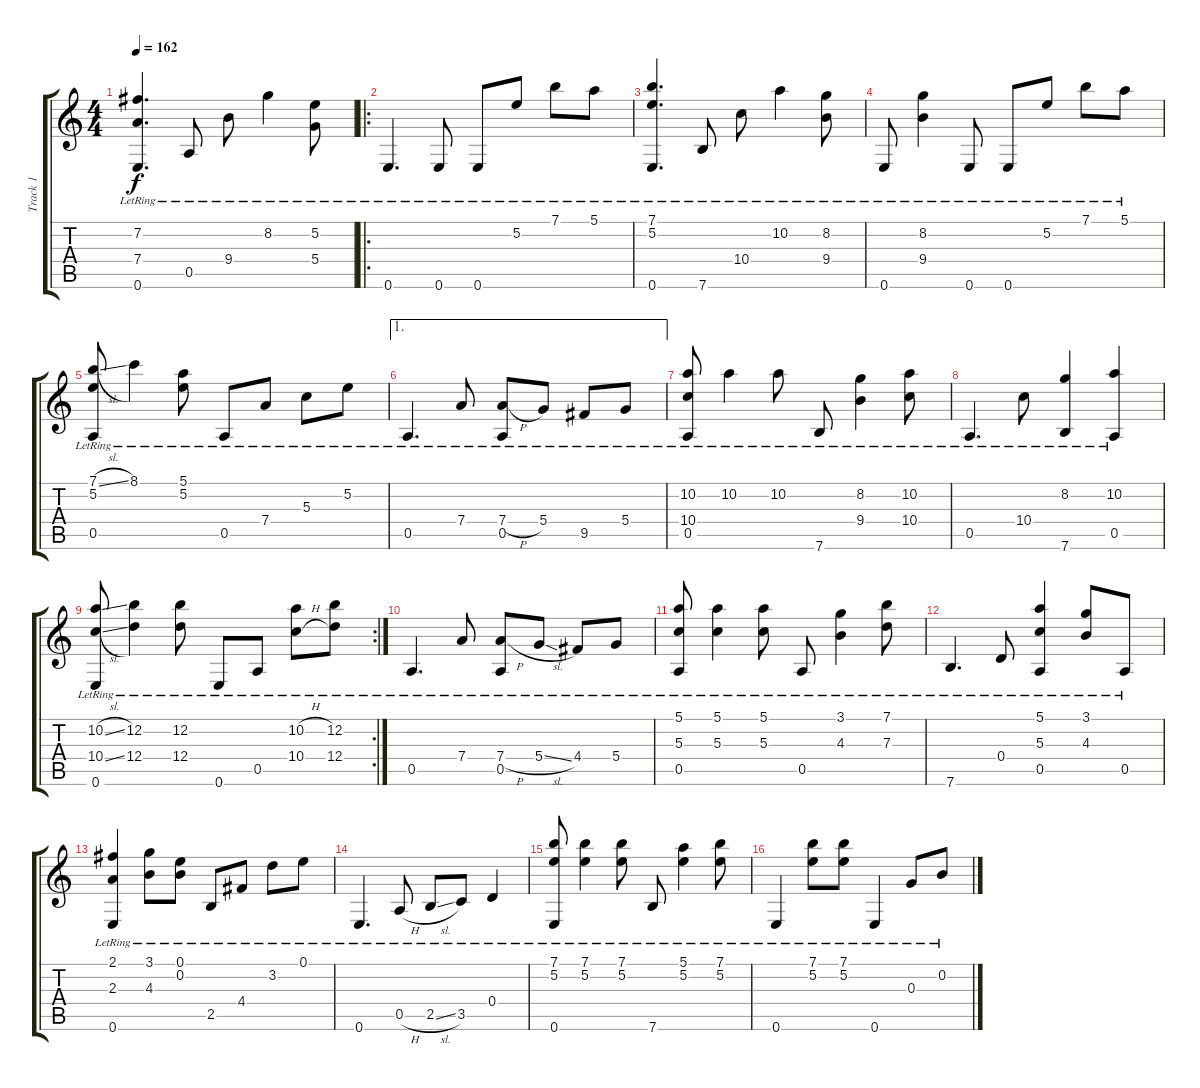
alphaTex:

\track ("Track 1" "Track 1") {instrument acousticguitarnylon}
\staff {score tabs}
\tuning (E4 B3 G3 D3 A2 E2) {hide}
\ts (4 4)
\tempo 162
\clef g2
\ks c
(7.2{lr} 7.4{lr} 0.6{lr}).4{d dy f} 0.5{lr}.8 9.4{lr}.8 8.2{lr}.4 (5.2{lr} 5.4{lr}).8 |
\ro
0.6{lr}.4{d} 0.6{lr}.8 0.6{lr}.8 5.2{lr}.8 7.1{lr}.8 5.1{lr}.8 |
(7.1{lr} 5.2{lr} 0.6{lr}).4{d} 7.6{lr}.8 10.4{lr}.8 10.2{lr}.4 (8.2{lr} 9.4{lr}).8 |
0.6{lr}.8 (8.2{lr} 9.4{lr}).4 0.6{lr}.8 0.6{lr}.8 5.2{lr}.8 7.1{lr}.8 5.1{lr}.8 |
(7.1{sl lr} 5.2{lr} 0.5{lr}).8 8.1{lr}.4 (5.1{lr} 5.2{lr}).8 0.5{lr}.8 7.4{lr}.8 5.3{lr}.8 5.2{lr}.8 |
\ae 1
0.5{lr}.4{d} 7.4{lr}.8 (7.4{h lr} 0.5{lr}).8 5.4{lr}.8 9.5{lr}.8 5.4{lr}.8 |
(10.2{lr} 10.4{lr} 0.5{lr}).8 10.2{lr}.4 10.2{lr}.8 7.6{lr}.8 (8.2{lr} 9.4{lr}).4 (10.2{lr} 10.4{lr}).8 |
0.5{lr}.4{d} 10.4{lr}.8 (8.2{lr} 7.6{lr}).4 (10.2{lr} 0.5{lr}).4 |
\rc 2
(10.2{sl lr} 10.4{sl lr} 0.6{lr}).8 (12.2{lr} 12.4{lr}).4 (12.2{lr} 12.4{lr}).8 0.6{lr}.8 0.5{lr}.8 (10.2{h lr} 10.4{h lr}).8 (12.2{lr} 12.4{lr}).8 |
0.5{lr}.4{d} 7.4{lr}.8 (7.4{h lr} 0.5{lr}).8 5.4{sl lr}.8 4.4{lr}.8 5.4{lr}.8 |
(5.1{lr} 5.3{lr} 0.5{lr}).8 (5.1{lr} 5.3{lr}).4 (5.1{lr} 5.3{lr}).8 0.5{lr}.8 (3.1{lr} 4.3{lr}).4 (7.1{lr} 7.3{lr}).8 |
7.6{lr}.4{d} 0.4{lr}.8 (5.1{lr} 5.3{lr} 0.5{lr}).4 (3.1{lr} 4.3{lr}).8 0.5{lr}.8 |
(2.1{lr} 2.3{lr} 0.6{lr}).4 (3.1{lr} 4.3{lr}).8 (0.1{lr} 0.2{lr}).8 2.5{lr}.8 4.4{lr}.8 3.2{lr}.8 0.1{lr}.8 |
0.6{lr}.4{d} 0.5{h lr}.8 2.5{sl lr}.8 3.5{lr}.8 0.4{lr}.4 |
(7.1{lr} 5.2{lr} 0.6{lr}).8 (7.1{lr} 5.2{lr}).4 (7.1{lr} 5.2{lr}).8 7.6{lr}.8 (5.1{lr} 5.2{lr}).4 (7.1{lr} 5.2{lr}).8 |
0.6{lr}.4 (7.1{lr} 5.2{lr}).8 (7.1{lr} 5.2{lr}).8 0.6{lr}.4 0.3{lr}.8 0.2{lr}.8
